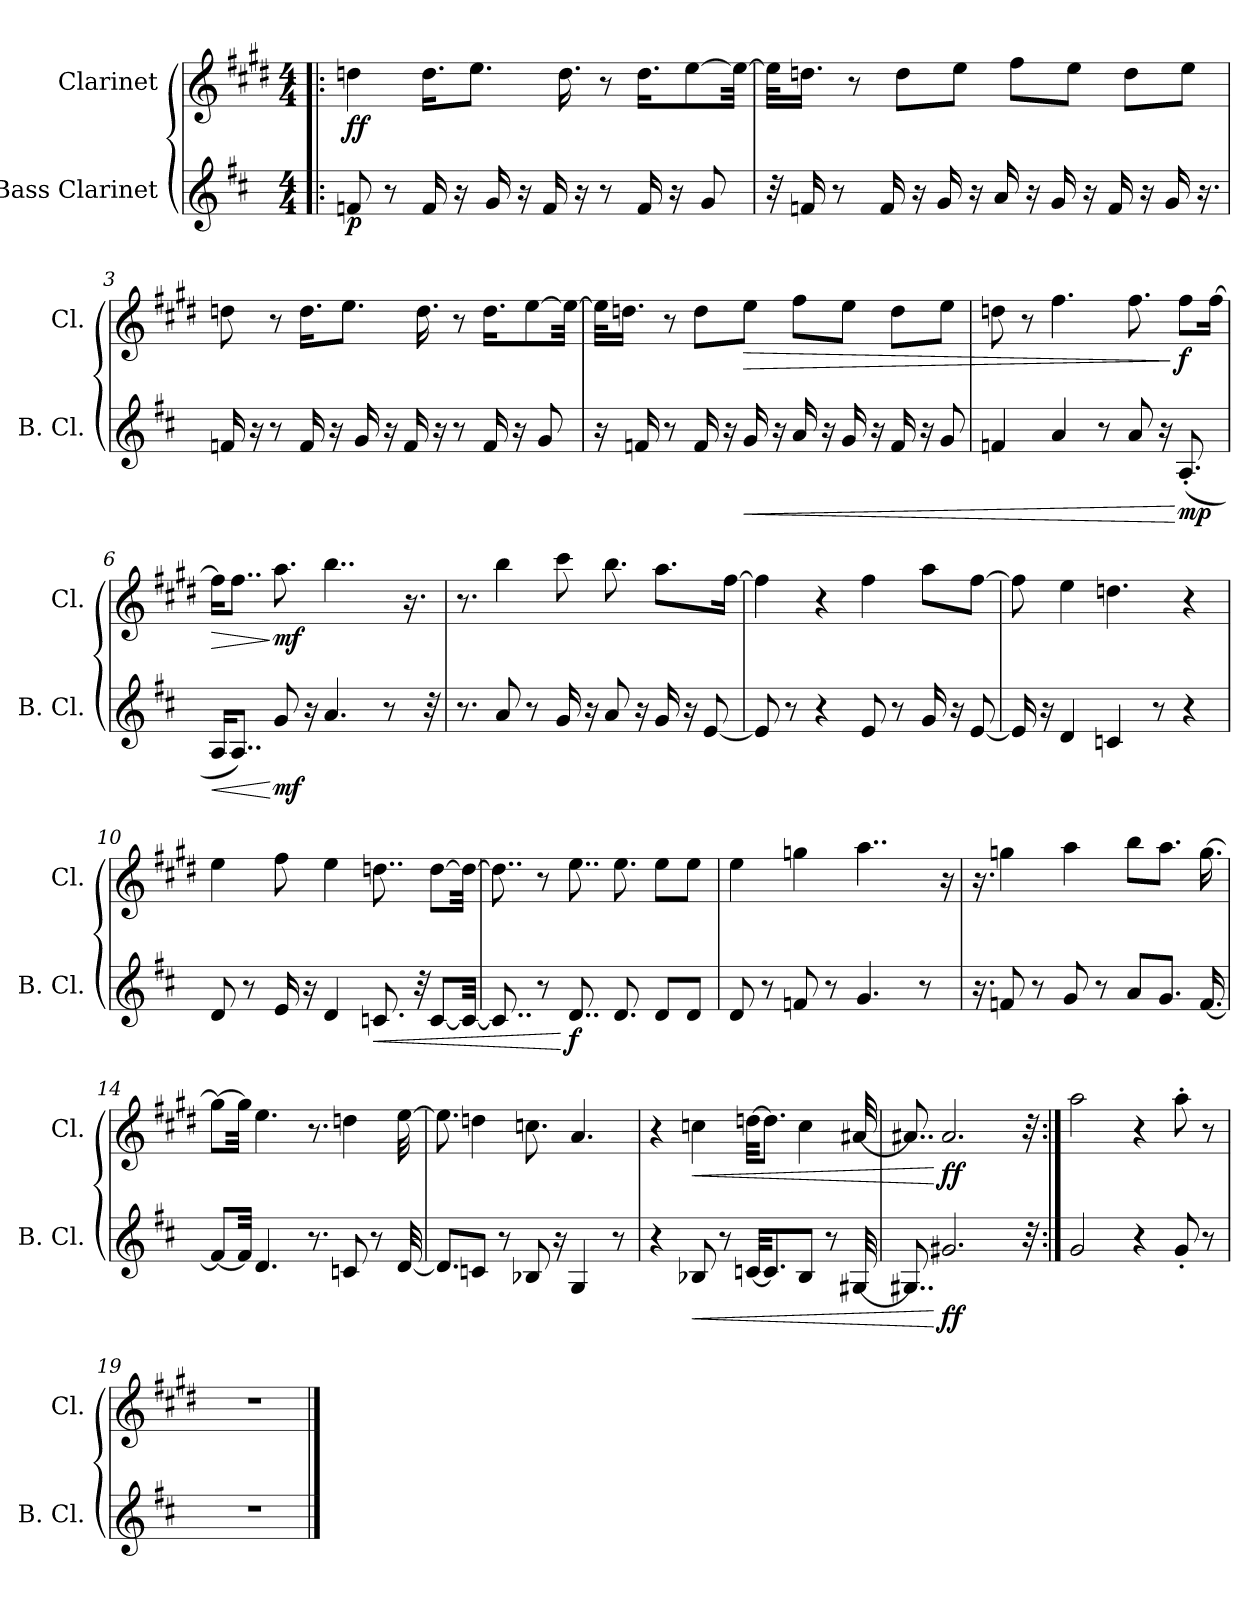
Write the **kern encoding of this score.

**kern	**dynam	**kern	**dynam
*part2	*part2	*part1	*part1
*staff2	*staff2	*staff1	*staff1
*I"Bass Clarinet	*	*I"Clarinet	*
*I'B. Cl.	*	*I'Cl.	*
*stria5	*	*stria5	*
*clefG2	*	*clefG2	*
*ITrd8c14	*	*ITrd1c2	*
*k[f#c#]	*	*k[f#c#]	*
*M4/4	*	*M4/4	*
*MM115	*	*MM115	*
=1!|:	=1!|:	=1!|:	=1!|:
!	!LO:DY:b	!	!LO:DY:b
8Fn	p	4ccn	ff
8r	.	.	.
16F	.	16.ccKL	.
16r	.	.	.
.	.	8.ddJ	.
16G	.	.	.
16r	.	.	.
16F	.	.	.
.	.	16.cc	.
16r	.	.	.
8r	.	8r	.
16F	.	16.ccKL	.
16r	.	.	.
.	.	[8dd	.
8G	.	.	.
.	.	32ddJkk_	.
=2	=2	=2	=2
32r	.	32ddKLL]	.
16Fn	.	16.ccnJJ	.
8r	.	.	.
.	.	8r	.
16F	.	.	.
.	.	8ccL	.
16r	.	.	.
16G	.	.	.
.	.	8ddJ	.
16r	.	.	.
16A	.	.	.
.	.	8eeL	.
16r	.	.	.
16G	.	.	.
.	.	8ddJ	.
16r	.	.	.
16F	.	.	.
.	.	8ccL	.
16r	.	.	.
16G	.	.	.
.	.	8ddJ	.
16.r	.	.	.
=3	=3	=3	=3
16Fn	.	8ccn	.
16r	.	.	.
8r	.	8r	.
16F	.	16.ccKL	.
16r	.	.	.
.	.	8.ddJ	.
16G	.	.	.
16r	.	.	.
16F	.	.	.
.	.	16.cc	.
16r	.	.	.
8r	.	8r	.
16F	.	16.ccKL	.
16r	.	.	.
.	.	[8dd	.
8G	.	.	.
.	.	32ddJkk_	.
=4	=4	=4	=4
16r	.	32ddKLL]	.
.	.	16.ccnJJ	.
16Fn	.	.	.
8r	.	8r	.
16F	.	8ccL	.
16r	.	.	.
!	!LO:HP:b	!	!LO:HP:b
16G	<	8ddJ	>
16r	.	.	.
16A	.	8eeL	.
16r	.	.	.
16G	.	8ddJ	.
16r	.	.	.
16F	.	8ccL	.
16r	.	.	.
8G	.	8ddJ	.
=5	=5	=5	=5
4Fn	.	8ccn	.
.	.	8r	.
4A	.	4.ee	.
8r	.	.	.
8A	.	8.ee	.
16r	.	.	.
!	!LO:DY:n=1:b	!	!LO:DY:n=1:b
(8.AA'	[ mp	8eeL	] f
.	.	[16eeJk	.
=6	=6	=6	=6
!	!LO:HP:b	!	!LO:HP:b
16AAKL	<	16eeKL]	>
8..AAJ)	.	8..eeJ	.
!	!LO:DY:n=1:b	!	!LO:DY:n=1:b
8G	[ mf	8.gg	] mf
16r	.	.	.
4.A	.	4..aa	.
8r	.	.	.
.	.	16.r	.
32r	.	.	.
=7	=7	=7	=7
8.r	.	8.r	.
8A	.	4aa	.
8r	.	.	.
16G	.	8bb	.
16r	.	.	.
8A	.	8.aa	.
16r	.	.	.
16G	.	8.ggL	.
16r	.	.	.
[8E	.	.	.
.	.	[16eeJk	.
=8	=8	=8	=8
8E]	.	4ee]	.
8r	.	.	.
4r	.	4r	.
8E	.	4ee	.
8r	.	.	.
16G	.	8ggL	.
16r	.	.	.
[8E	.	[8eeJ	.
=9	=9	=9	=9
16E]	.	8ee]	.
16r	.	.	.
4D	.	4dd	.
4Cn	.	4.ccn	.
8r	.	.	.
4r	.	4r	.
=10	=10	=10	=10
8D	.	4dd	.
8r	.	.	.
16E	.	8ee	.
16r	.	.	.
4D	.	4dd	.
!	!LO:HP:b	!	!
8.Cn	<	8..ccn	.
32r	.	.	.
[8CL	.	[8ccL	.
32CJkk_	.	32ccJkk_	.
=11	=11	=11	=11
8..Cn]	.	8..ccn]	.
8r	.	8r	.
!	!LO:DY:n=1:b	!	!
8..D	[ f	8..dd	.
8.D	.	8.dd	.
8DL	.	8ddL	.
8DJ	.	8ddJ	.
=12	=12	=12	=12
8D	.	4dd	.
8r	.	.	.
8Fn	.	4ffn	.
8r	.	.	.
4.G	.	4..gg	.
8r	.	.	.
.	.	16r	.
=13	=13	=13	=13
16.r	.	16.r	.
8Fn	.	4ffn	.
8r	.	.	.
8G	.	4gg	.
8r	.	.	.
8AL	.	8aaL	.
8.GJ	.	8.ggJ	.
[16.F	.	[16.ff	.
=14	=14	=14	=14
8FnL_	.	8ffnL_	.
32FJkk]	.	32ffJkk]	.
4.D	.	4.dd	.
8.r	.	8.r	.
8Cn	.	4ccn	.
8r	.	.	.
[32D	.	[32dd	.
=15	=15	=15	=15
8.DL]	.	8.dd]	.
8CnJ	.	4ccn	.
8r	.	.	.
8BB-X	.	8.b-X	.
16r	.	.	.
4GG	.	4.g	.
8r	.	.	.
=16	=16	=16	=16
4r	.	4r	.
!	!LO:HP:b	!	!LO:HP:b
8BB-X	<	4b-X	<
8r	.	.	.
[32CnKKL	.	[32ccnKKL	.
8.C]	.	8.ccJ]	.
8BB-J	.	4b-	.
8r	.	.	.
[32GG#X	.	[32g#X	.
=17	=17	=17	=17
*	*	*MM95	*
8..GG#X]	.	8..g#X]	.
!	!LO:DY:n=1:b	!	!LO:DY:n=1:b
2.G#X	[ ff	2.g#	[ ff
32r	.	32r	.
=18:|!	=18:|!	=18:|!	=18:|!
2G	.	2gg	.
4r	.	4r	.
8G'	.	8gg'	.
8r	.	8r	.
=19	=19	=19	=19
1r	.	1r	.
==	==	==	==
*-	*-	*-	*-
